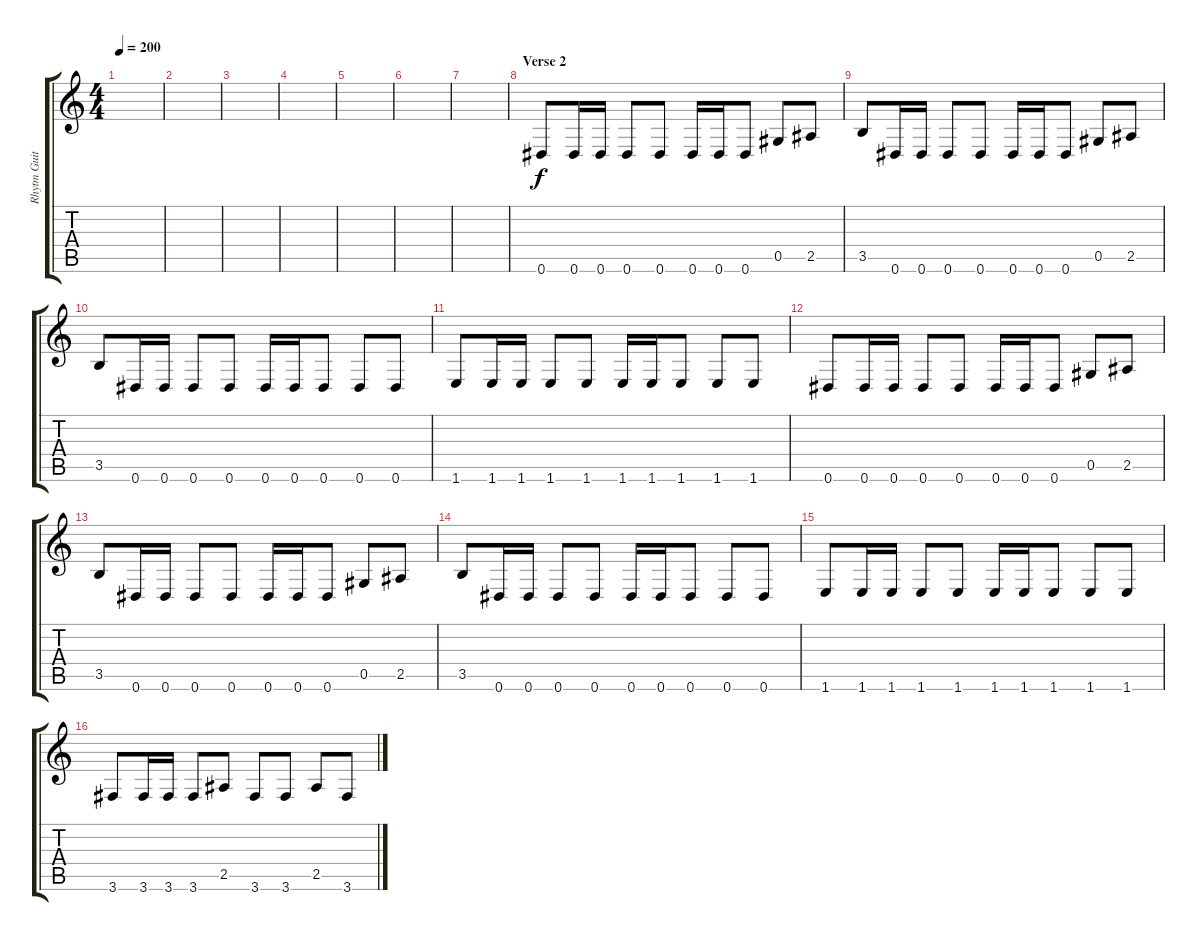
\track ("Rhytm Guitar" "Rhytm Guit") {instrument distortionguitar}
\staff {score tabs}
\tuning (Eb4 Bb3 Gb3 Db3 Ab2 Eb2) {hide}
\ts (4 4)
\tempo 200
\clef g2
\ks c
|
|
|
|
|
|
|
\section ("" "Verse 2")
0.6.8 0.6.16 0.6.16 0.6.8 0.6.8 0.6.16 0.6.16 0.6.8 0.5.8 2.5.8 |
3.5.8 0.6.16 0.6.16 0.6.8 0.6.8 0.6.16 0.6.16 0.6.8 0.5.8 2.5.8 |
3.5.8 0.6.16 0.6.16 0.6.8 0.6.8 0.6.16 0.6.16 0.6.8 0.6.8 0.6.8 |
1.6.8 1.6.16 1.6.16 1.6.8 1.6.8 1.6.16 1.6.16 1.6.8 1.6.8 1.6.8 |
0.6.8 0.6.16 0.6.16 0.6.8 0.6.8 0.6.16 0.6.16 0.6.8 0.5.8 2.5.8 |
3.5.8 0.6.16 0.6.16 0.6.8 0.6.8 0.6.16 0.6.16 0.6.8 0.5.8 2.5.8 |
3.5.8 0.6.16 0.6.16 0.6.8 0.6.8 0.6.16 0.6.16 0.6.8 0.6.8 0.6.8 |
1.6.8 1.6.16 1.6.16 1.6.8 1.6.8 1.6.16 1.6.16 1.6.8 1.6.8 1.6.8 |
3.6.8 3.6.16 3.6.16 3.6.8 2.5.8 3.6.8 3.6.8 2.5.8 3.6.8
